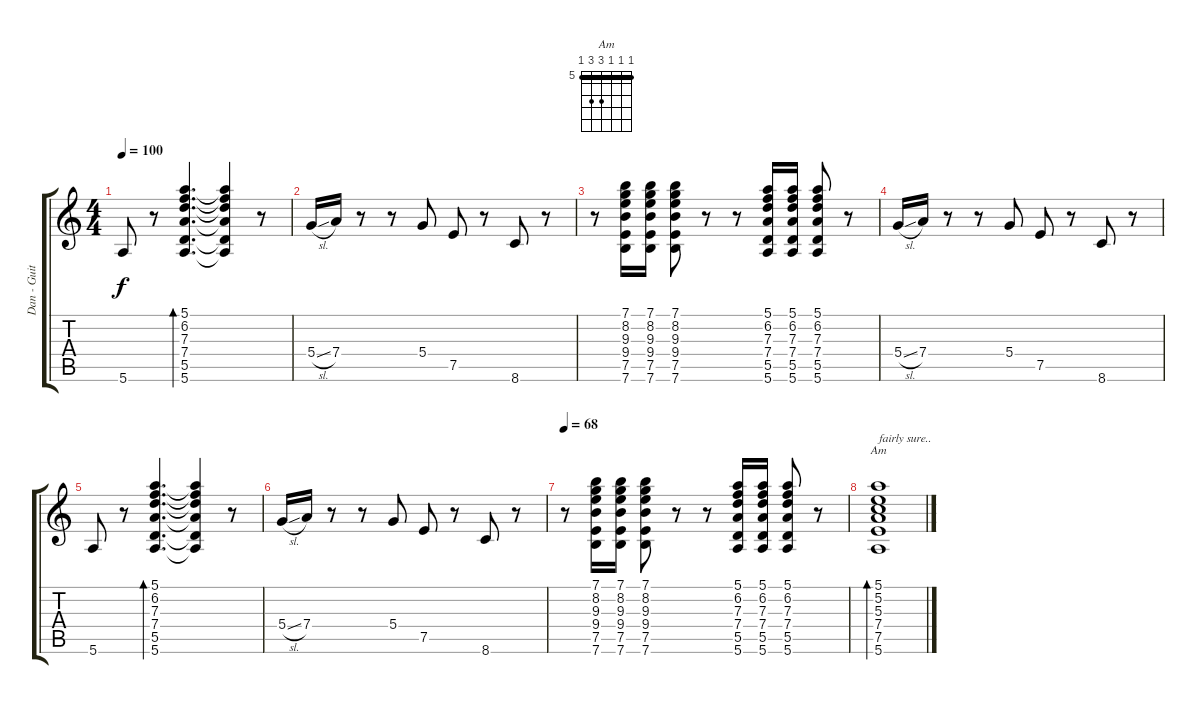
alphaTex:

\track ("Dan - Guitar" "Dan - Guit") {instrument electricguitarclean}
\staff {score tabs}
\tuning (E4 B3 G3 D3 A2 E2) {hide}
\chord ("Am" 5 5 5 7 7 5) {firstfret 5 barre 5}
\ts (4 4)
\tempo 100
\clef g2
\ks c
5.6.8{dy f} r.8 (5.1 6.2 7.3 7.4 5.5 5.6).4{d bd 240} (5.1{t} 6.2{t} 7.3{t} 7.4{t} 5.5{t} 5.6{t}).4 r.8 |
5.4{sl}.16 7.4.16 r.8 r.8 5.4.8 7.5.8 r.8 8.6.8 r.8 |
r.8 (7.1 8.2 9.3 9.4 7.5 7.6).16 (7.1 8.2 9.3 9.4 7.5 7.6).16 (7.1 8.2 9.3 9.4 7.5 7.6).8 r.8 r.8 (5.1 6.2 7.3 7.4 5.5 5.6).16 (5.1 6.2 7.3 7.4 5.5 5.6).16 (5.1 6.2 7.3 7.4 5.5 5.6).8 r.8 |
5.4{sl}.16 7.4.16 r.8 r.8 5.4.8 7.5.8 r.8 8.6.8 r.8 |
5.6.8 r.8 (5.1 6.2 7.3 7.4 5.5 5.6).4{d bd 240} (5.1{t} 6.2{t} 7.3{t} 7.4{t} 5.5{t} 5.6{t}).4 r.8 |
5.4{sl}.16 7.4.16 r.8 r.8 5.4.8 7.5.8 r.8 8.6.8 r.8 |
\tempo 68
r.8 (7.1 8.2 9.3 9.4 7.5 7.6).16 (7.1 8.2 9.3 9.4 7.5 7.6).16 (7.1 8.2 9.3 9.4 7.5 7.6).8 r.8 r.8 (5.1 6.2 7.3 7.4 5.5 5.6).16 (5.1 6.2 7.3 7.4 5.5 5.6).16 (5.1 6.2 7.3 7.4 5.5 5.6).8 r.8 |
(5.1 5.2 5.3 7.4 7.5 5.6).1{bd 120 ch "Am" txt "fairly sure.."}
